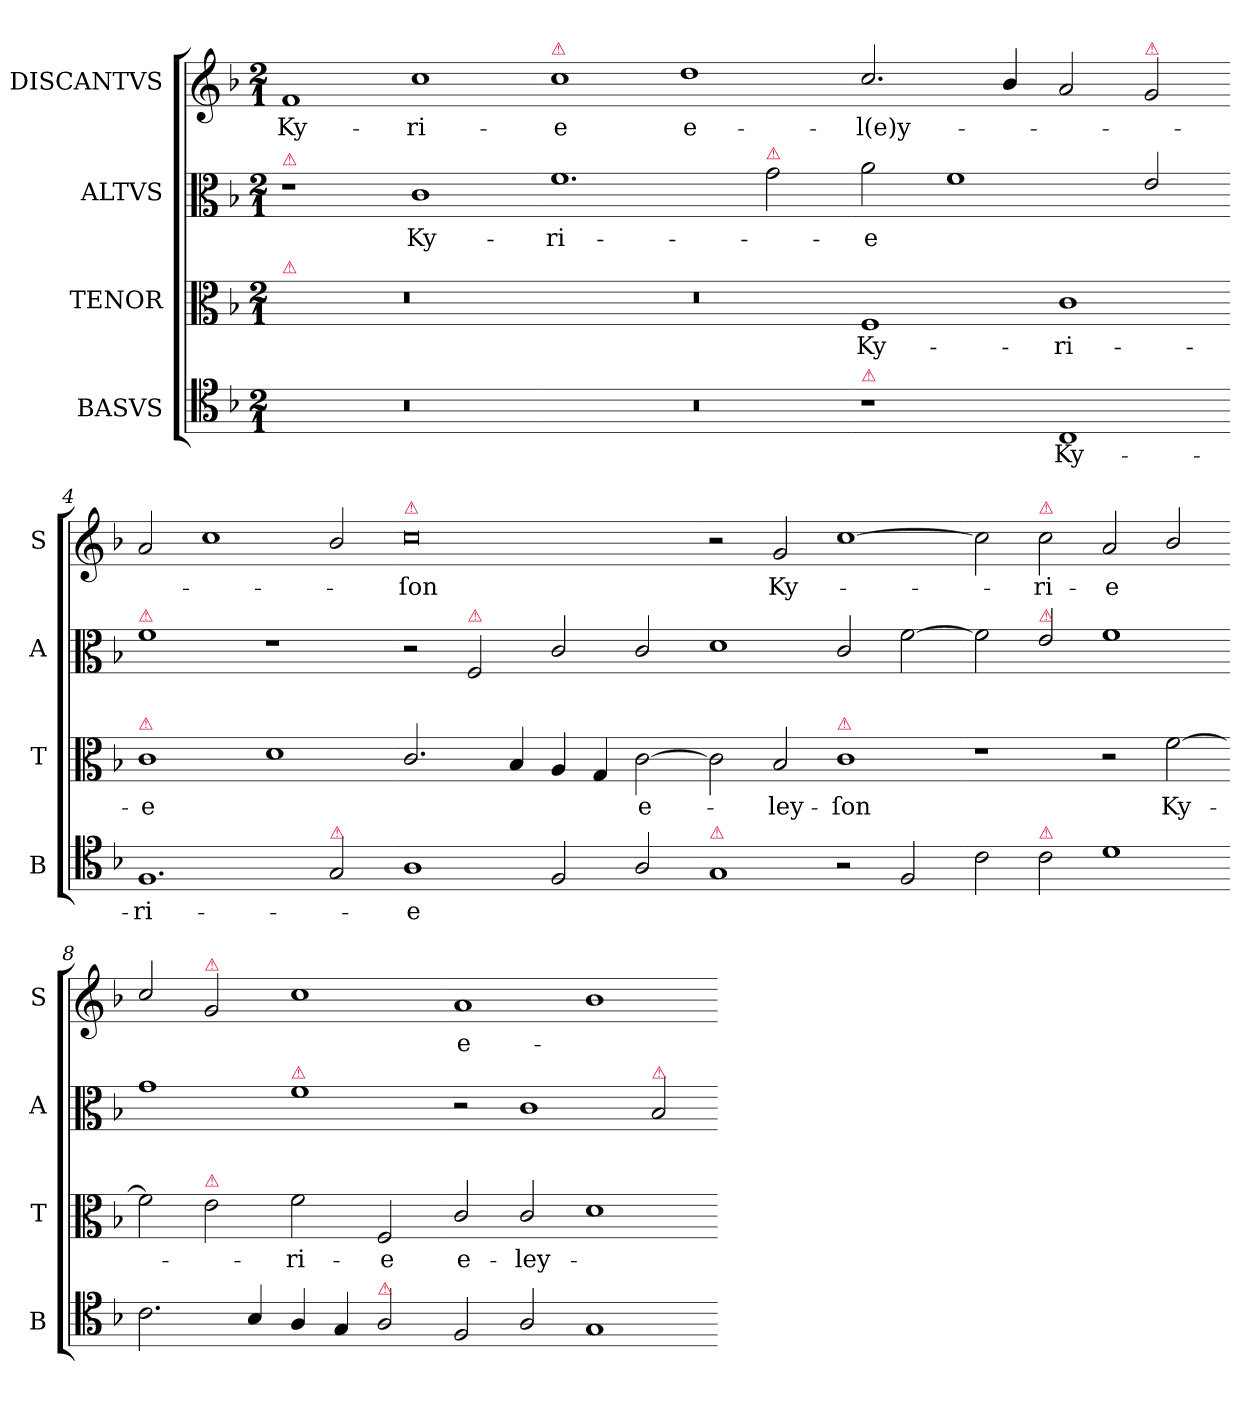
**kern	**text	**kern	**text	**kern	**text	**kern	**text
*part4	*part4	*part3	*part3	*part2	*part2	*part1	*part1
*staff4	*staff4	*staff3	*staff3	*staff2	*staff2	*staff1	*staff1
*I"BASVS	*	*I"TENOR	*	*I"ALTVS	*	*I"DISCANTVS	*
*I'B	*	*I'T	*	*I'A	*	*I'S	*
*clefC4	*	*clefC3	*	*clefC3	*	*clefG2	*
*k[b-]	*	*k[b-]	*	*k[b-]	*	*k[b-]	*
*F:	*	*F:	*	*F:	*	*F:	*
*M2/1	*	*M2/1	*	*M2/1	*	*M2/1	*
=1	=1	=1	=1	=1	=1	=1	=1
!	!	!	!	!LO:TX:a:color=crimson:t=⚠	!	!	!
!	!	!LO:TX:a:color=crimson:t=⚠	!	!	!	!	!
0r	.	0r	.	1r	.	1f	Ky-
.	.	.	.	1c	Ky-	1cc	-ri-
=2-	=2-	=2-	=2-	=2-	=2-	=2-	=2-
!	!	!	!	!	!	!LO:TX:a:color=crimson:t=⚠	!
0r	.	0r	.	1.f	-ri-	1cc	-e
.	.	.	.	.	.	1dd	e-
!	!	!	!	!LO:TX:a:color=crimson:t=⚠	!	!	!
.	.	.	.	2g\	.	.	.
=3-	=3-	=3-	=3-	=3-	=3-	=3-	=3-
!LO:TX:a:color=crimson:t=⚠	!	!	!	!	!	!	!
1r	.	1F	Ky-	2a\	-e	2.cc/	-l(e)y-
.	.	.	.	1f	.	.	.
.	.	.	.	.	.	4b-/	.
1C	Ky-	1c	-ri-	.	.	2a/	.
!	!	!	!	!	!	!LO:TX:a:color=crimson:t=⚠	!
.	.	.	.	2e/	.	2g/	.
=4-	=4-	=4-	=4-	=4-	=4-	=4-	=4-
!	!	!	!	!LO:TX:a:color=crimson:t=⚠	!	!	!
!	!	!LO:TX:a:color=crimson:t=⚠	!	!	!	!	!
1.F	-ri-	1c	-e	1f	.	2a/	.
.	.	.	.	.	.	1cc	.
.	.	1d	.	1r	.	.	.
!LO:TX:a:color=crimson:t=⚠	!	!	!	!	!	!	!
2G/	.	.	.	.	.	2b-/	.
=5-	=5-	=5-	=5-	=5-	=5-	=5-	=5-
!	!	!	!	!	!	!LO:TX:a:color=crimson:t=⚠	!
1A	-e	2.c/	.	2r	.	0cc	-ſon
!	!	!	!	!LO:TX:a:color=crimson:t=⚠	!	!	!
.	.	.	.	2F/	.	.	.
.	.	4B-/	.	.	.	.	.
2F/	.	4A/	.	2c/	.	.	.
.	.	4G/	.	.	.	.	.
2A/	.	[2c\	e-	2c/	.	.	.
=6-	=6-	=6-	=6-	=6-	=6-	=6-	=6-
!LO:TX:a:color=crimson:t=⚠	!	!	!	!	!	!	!
1G	.	2c\]	.	1d	.	2r	.
!	!	!	!	!	!	!	!LO:LY:i
.	.	2B-/	-ley-	.	.	2g/	Ky-
!	!	!LO:TX:a:color=crimson:t=⚠	!	!	!	!	!
2r	.	1c	-ſon	2c/	.	[1cc	.
2F/	.	.	.	[2f\	.	.	.
=7-	=7-	=7-	=7-	=7-	=7-	=7-	=7-
2c\	.	1r	.	2f\]	.	2cc]	.
!	!	!	!	!	!	!LO:TX:a:color=crimson:t=⚠	!
!	!	!	!	!LO:TX:a:color=crimson:t=⚠	!	!	!
!LO:TX:a:color=crimson:t=⚠	!	!	!	!	!	!	!
!	!	!	!	!	!	!	!LO:LY:i
2c\	.	.	.	2e/	.	2cc\	-ri-
!	!	!	!	!	!	!	!LO:LY:i
1d	.	2r	.	1f	.	2a/	-e
!	!	!	!LO:LY:i	!	!	!	!
.	.	[2f\	Ky-	.	.	2b-/	.
=8-	=8-	=8-	=8-	=8-	=8-	=8-	=8-
2.c\	.	2f\]	.	1g	.	2cc/	.
!	!	!	!	!	!	!LO:TX:a:color=crimson:t=⚠	!
!	!	!LO:TX:a:color=crimson:t=⚠	!	!	!	!	!
.	.	2e\	.	.	.	2g/	.
4B-/	.	.	.	.	.	.	.
!	!	!	!	!LO:TX:a:color=crimson:t=⚠	!	!	!
!	!	!	!LO:LY:i	!	!	!	!
4A/	.	2f\	-ri-	1f	.	1cc	.
4G/	.	.	.	.	.	.	.
!LO:TX:a:color=crimson:t=⚠	!	!	!	!	!	!	!
!	!	!	!LO:LY:i	!	!	!	!
2A/	.	2F/	-e	.	.	.	.
=9-	=9-	=9-	=9-	=9-	=9-	=9-	=9-
!	!	!	!LO:LY:i	!	!	!	!LO:LY:i
2F/	.	2c/	e-	2r	.	1a	e-
!	!	!	!LO:LY:i	!	!	!	!
2A/	.	2c/	-ley-	1c	.	.	.
1G	.	1d	.	.	.	1b-	.
!	!	!	!	!LO:TX:a:color=crimson:t=⚠	!	!	!
.	.	.	.	2B-/	.	.	.
=-	=-	=-	=-	=-	=-	=-	=-
*-	*-	*-	*-	*-	*-	*-	*-
